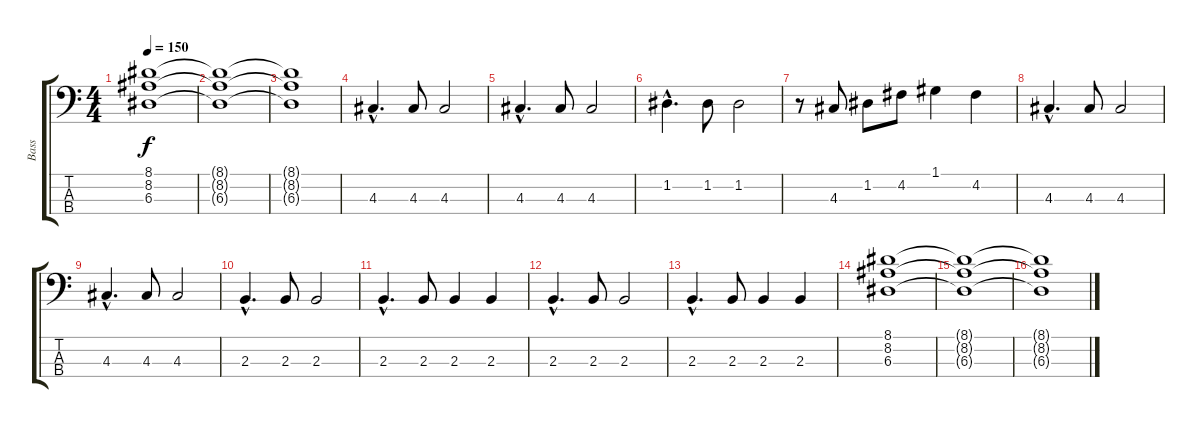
\track ("Bass" "Bass") {instrument electricbassfinger}
\staff {score tabs}
\tuning (G2 D2 A1 E1) {hide}
\ts (4 4)
\tempo 150
\clef f4
\ks c
(8.1{t} 8.2{t} 6.3{t}).1{dy f} |
(8.1{t} 8.2{t} 6.3{t}).1 |
(8.1{t} 8.2{t} 6.3{t}).1 |
4.3{hac}.4{d} 4.3.8 4.3.2 |
4.3{hac}.4{d} 4.3.8 4.3.2 |
1.2{hac}.4{d} 1.2.8 1.2.2 |
r.8 4.3.8 1.2.8 4.2.8 1.1.4 4.2.4 |
4.3{hac}.4{d} 4.3.8 4.3.2 |
4.3{hac}.4{d} 4.3.8 4.3.2 |
2.3{hac}.4{d} 2.3.8 2.3.2 |
2.3{hac}.4{d} 2.3.8 2.3.4 2.3.4 |
2.3{hac}.4{d} 2.3.8 2.3.2 |
2.3{hac}.4{d} 2.3.8 2.3.4 2.3.4 |
(8.1 8.2 6.3).1 |
(8.1{t} 8.2{t} 6.3{t}).1 |
(8.1{t} 8.2{t} 6.3{t}).1
